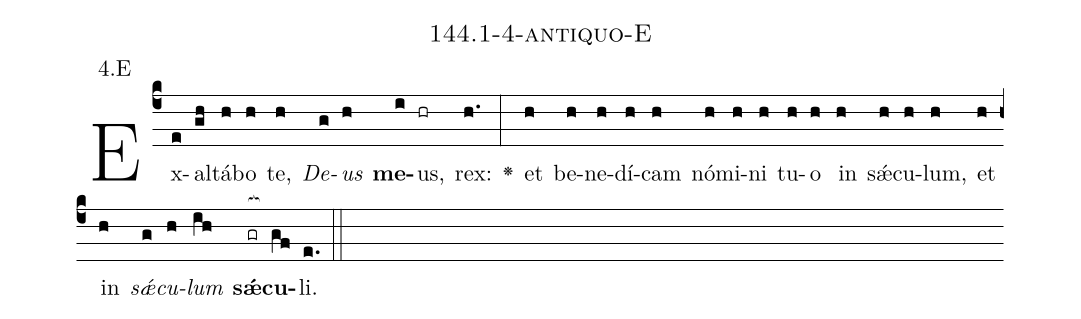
name: 144.1-4-antiquo-E;
annotation: 4.E;
%%
(c4)Ex(e)al(gh)tá(h)bo(h) te,(h) <i>De</i>(g)<i>us</i>(h) <b>me</b>(i)us,(hr) rex:(h.) <v>\greheightstar</v>(:) et(h) be(h)ne(h)dí(h)cam(h) nó(h)mi(h)ni(h) tu(h)o(h) in(h) sǽ(h)cu(h)lum,(h) et(h) in(h) <i>sǽ</i>(g)<i>cu</i>(h)<i>lum</i>(ih) <b>sǽ</b>(gr[ocb:1{])<b>cu</b>(gf[ocb:0}])li.(e.) (::)


%E(h) u(g) o(h) u(ih) a(gf) e.(e.) (::)
